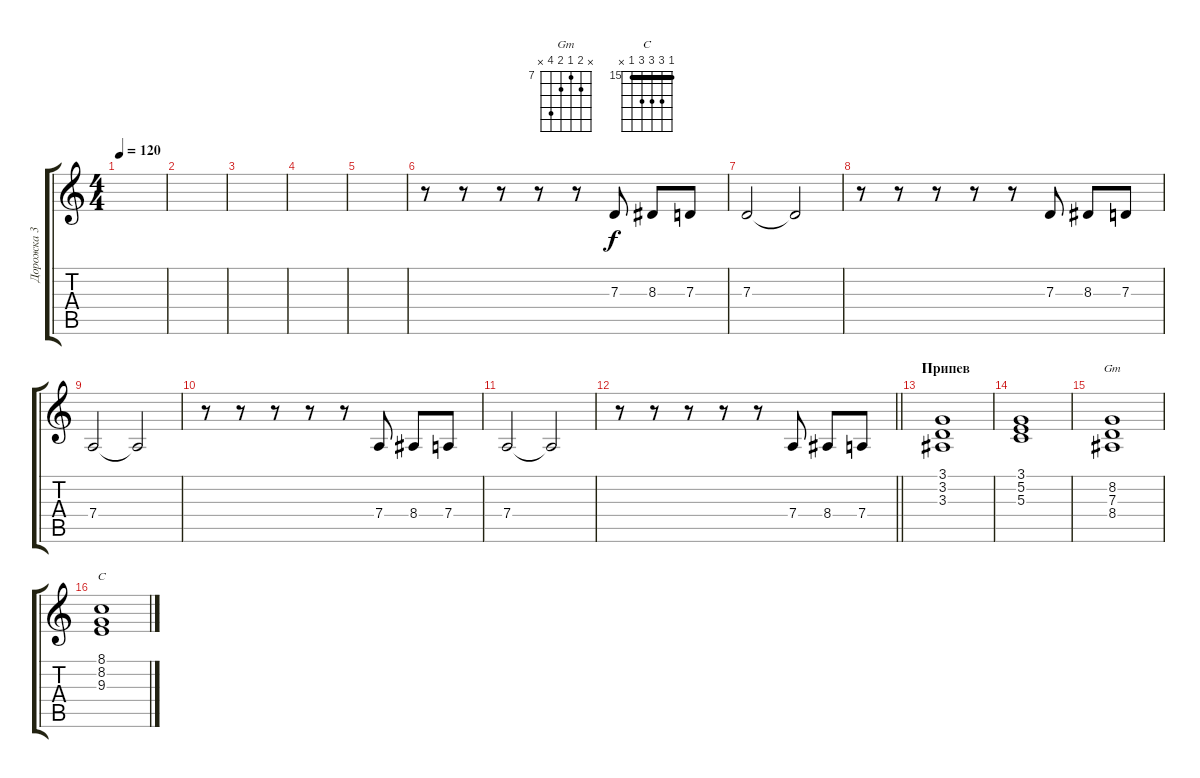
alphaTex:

\track ("Дорожка 3" "Дорожка 3") {instrument lead2sawtooth}
\staff {score tabs}
\tuning (E4 B3 G3 D3 A2 E2) {hide}
\chord ("Gm" x 8 7 8 10 x) {firstfret 7}
\chord ("C" 15 17 17 17 15 x) {firstfret 15 barre 15}
\ts (4 4)
\tempo 120
\clef g2
\ks c
|
|
|
|
|
r.8{volume 10} r.8 r.8 r.8 r.8 7.3.8 8.3.8 7.3.8 |
7.3.2 7.3{t}.2 |
r.8 r.8 r.8 r.8 r.8 7.3.8 8.3.8 7.3.8 |
7.4.2 7.4{t}.2 |
r.8 r.8 r.8 r.8 r.8 7.4.8 8.4.8 7.4.8 |
7.4.2 7.4{t}.2 |
\barLineRight lightlight
r.8 r.8 r.8 r.8 r.8 7.4.8 8.4.8 7.4.8 |
\section ("" "Припев")
(3.1 3.2 3.3).1 |
(3.1 5.2 5.3).1 |
(8.2 7.3 8.4).1{ch "Gm"} |
(8.1 8.2 9.3).1{ch "C"}
